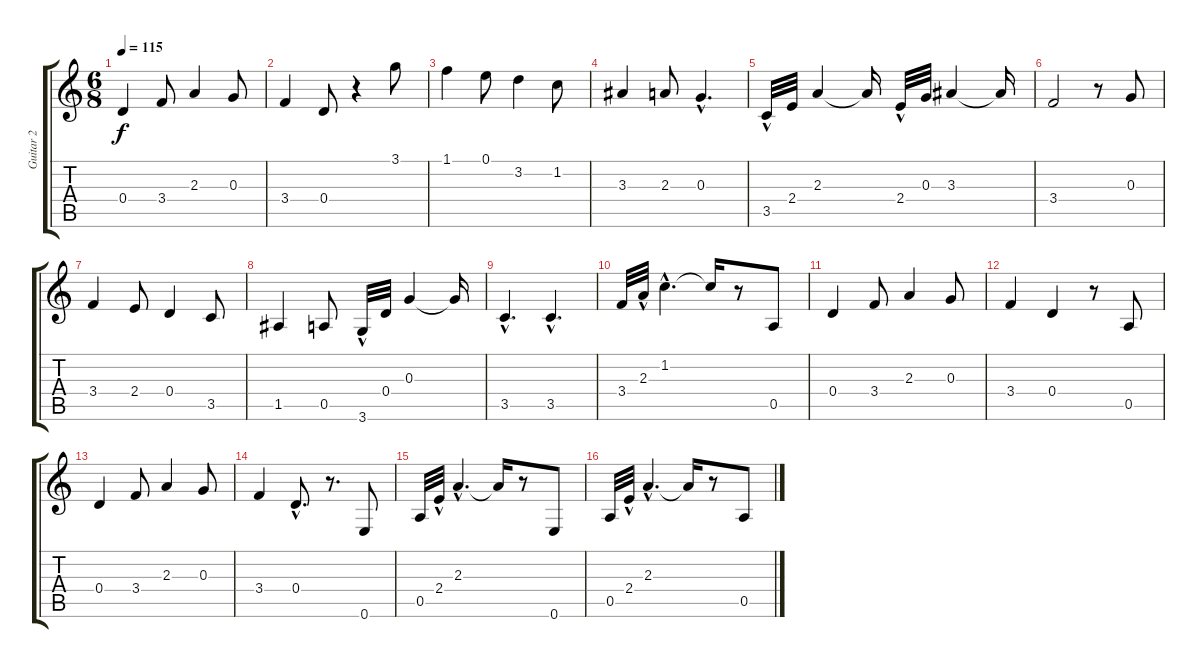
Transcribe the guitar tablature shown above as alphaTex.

\track ("Guitar 2" "Guitar 2") {instrument acousticguitarnylon}
\staff {score tabs}
\tuning (E4 B3 G3 D3 A2 E2) {hide}
\ts (6 8)
\tempo 115
\clef g2
\ks c
0.4.4{dy f} 3.4.8 2.3.4 0.3.8 |
3.4.4 0.4.8 r.4 3.1.8 |
1.1.4 0.1.8 3.2.4 1.2.8 |
3.3.4 2.3.8 0.3{hac}.4{d} |
3.5{hac}.32 2.4.32 2.3.4 2.3{t}.16 2.4{hac}.32 0.3.32 3.3.4 3.3{t}.16 |
3.4.2 r.8 0.3.8 |
3.4.4 2.4.8 0.4.4 3.5.8 |
1.5.4 0.5.8 3.6{hac}.32 0.4.32 0.3.4 0.3{t}.16 |
3.5{hac}.4{d} 3.5{hac}.4{d} |
3.4.32 2.3{hac}.32 1.2{hac}.4{d} 1.2{t}.16 r.8 0.5.8 |
0.4.4 3.4.8 2.3.4 0.3.8 |
3.4.4 0.4.4 r.8 0.5.8 |
0.4.4 3.4.8 2.3.4 0.3.8 |
3.4.4 0.4{hac}.8{d} r.8{d} 0.6.8 |
0.5.32 2.4{hac}.32 2.3{hac}.4{d} 2.3{t}.16 r.8 0.6.8 |
0.5.32 2.4{hac}.32 2.3{hac}.4{d} 2.3{t}.16 r.8 0.5.8
